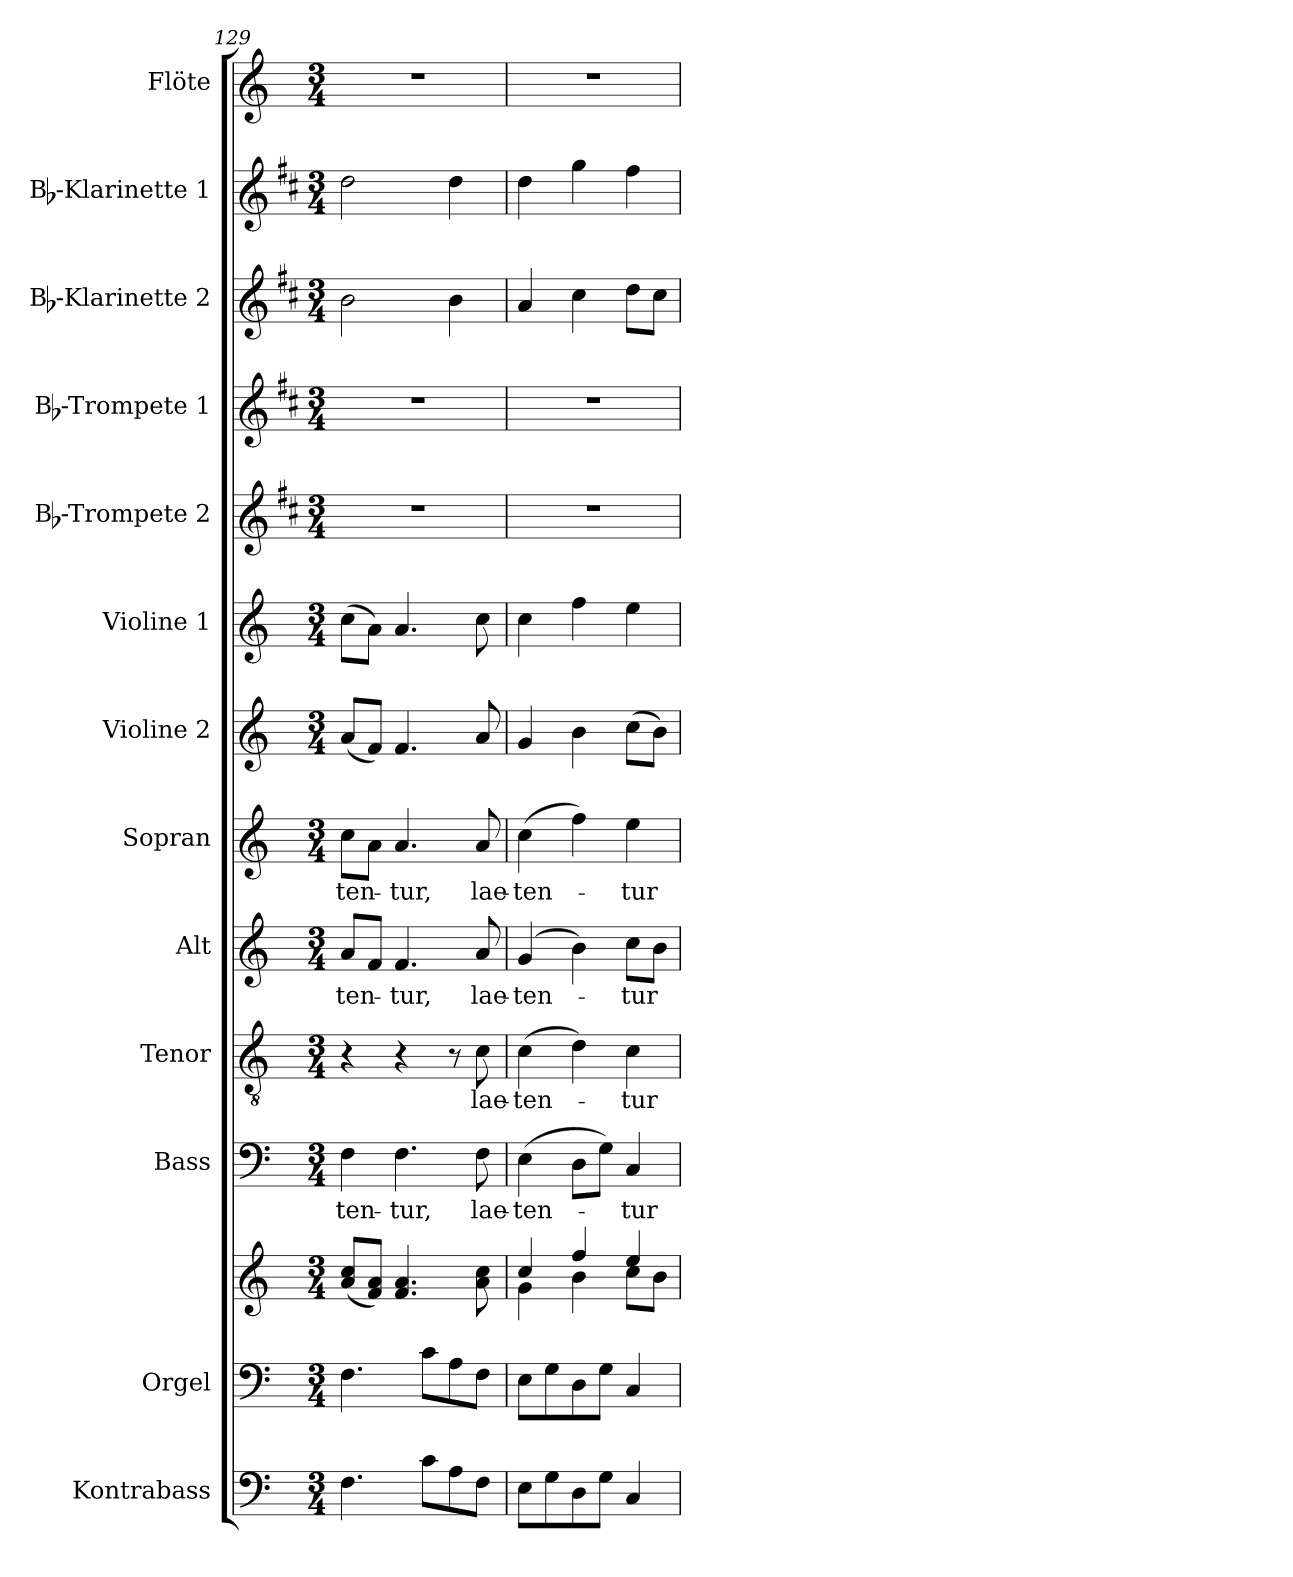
**kern	**kern	**kern	**kern	**text	**kern	**text	**kern	**text	**kern	**text	**kern	**kern	**kern	**kern	**kern	**kern	**kern
*part13	*part12	*part12	*part11	*part11	*part10	*part10	*part9	*part9	*part8	*part8	*part7	*part6	*part5	*part4	*part3	*part2	*part1
*staff14	*staff13	*staff12	*staff11	*staff11	*staff10	*staff10	*staff9	*staff9	*staff8	*staff8	*staff7	*staff6	*staff5	*staff4	*staff3	*staff2	*staff1
*I"Kontrabass	*I"Orgel	*	*I"Bass	*	*I"Tenor	*	*I"Alt	*	*I"Sopran	*	*I"Violine 2	*I"Violine 1	*I"Bb-Trompete 2	*I"Bb-Trompete 1	*I"Bb-Klarinette 2	*I"Bb-Klarinette 1	*I"Flöte
*I'Kb.	*I'Org.	*	*I'B.	*	*I'T.	*	*I'A.	*	*I'S.	*	*I'Vl. 2	*I'Vl. 1	*I'Bb Trp. 2	*I'Bb Trp. 1	*I'Bb Kl. 2	*I'Bb Kl. 1	*I'Fl.
*clefF4	*clefF4	*clefG2	*clefF4	*	*clefGv2	*	*clefG2	*	*clefG2	*	*clefG2	*clefG2	*clefG2	*clefG2	*clefG2	*clefG2	*clefG2
*ITrd7c12	*	*	*	*	*	*	*	*	*	*	*	*	*ITrd1c2	*ITrd1c2	*ITrd1c2	*ITrd1c2	*
*k[]	*k[]	*k[]	*k[]	*	*k[]	*	*k[]	*	*k[]	*	*k[]	*k[]	*k[]	*k[]	*k[]	*k[]	*k[]
*C:	*C:	*C:	*C:	*	*C:	*	*C:	*	*C:	*	*C:	*C:	*C:	*C:	*C:	*C:	*C:
*M3/4	*M3/4	*M3/4	*M3/4	*	*M3/4	*	*M3/4	*	*M3/4	*	*M3/4	*M3/4	*M3/4	*M3/4	*M3/4	*M3/4	*M3/4
=129	=129	=129	=129	=129	=129	=129	=129	=129	=129	=129	=129	=129	=129	=129	=129	=129	=129
!	!	!	!	!LO:LY:b	!	!	!	!LO:LY:b	!	!LO:LY:b	!	!	!	!	!	!	!
4.FF\	4.F\	(<8a/ 8cc/L	4F\	-ten-	4r	.	8a/L	-ten-	8cc\L	-ten-	(<8a/L	(>8cc\L	2.r	2.r	2a\	2cc\	2.r
.	.	8f/ 8a/J)	.	.	.	.	8f/J	.	8a\J	.	8f/J)	8a\J)	.	.	.	.	.
!	!	!	!	!LO:LY:b	!	!	!	!LO:LY:b	!	!LO:LY:b	!	!	!	!	!	!	!
.	.	4.f/ 4.a/	4.F\	-tur,	4r	.	4.f/	-tur,	4.a/	-tur,	4.f/	4.a/	.	.	.	.	.
8C\L	8c\L	.	.	.	.	.	.	.	.	.	.	.	.	.	.	.	.
8AA\	8A\	.	.	.	8r	.	.	.	.	.	.	.	.	.	4a\	4cc\	.
!	!	!	!	!LO:LY:b	!	!LO:LY:b	!	!LO:LY:b	!	!LO:LY:b	!	!	!	!	!	!	!
8FF\J	8F\J	8a\ 8cc\	8F\	lae-	8c\	lae-	8a/	lae-	8a/	lae-	8a/	8cc\	.	.	.	.	.
!!LO:PB:g=z
=130	=130	=130	=130	=130	=130	=130	=130	=130	=130	=130	=130	=130	=130	=130	=130	=130	=130
*	*	*^	*	*	*	*	*	*	*	*	*	*	*	*	*	*	*
!	!	!	!	!	!LO:LY:b	!	!LO:LY:b	!	!LO:LY:b	!	!LO:LY:b	!	!	!	!	!	!	!
8EE\L	8E\L	4cc/	4g\	(>4E\	-ten-	(>4c\	-ten-	(4g/	-ten-	(>4cc\	-ten-	4g/	4cc\	2.r	2.r	4g/	4cc\	2.r
8GG\	8G\	.	.	.	.	.	.	.	.	.	.	.	.	.	.	.	.	.
8DD\	8D\	4ff/	4b\	8D\L	.	4d\)	.	4b\)	.	4ff\)	.	4b\	4ff\	.	.	4b\	4ff\	.
8GG\J	8G\J	.	.	8G\J)	.	.	.	.	.	.	.	.	.	.	.	.	.	.
!	!	!	!	!	!LO:LY:b	!	!LO:LY:b	!	!LO:LY:b	!	!LO:LY:b	!	!	!	!	!	!	!
4CC/	4C/	4ee/	8cc\L	4C/	-tur	4c\	-tur	8cc\L	-tur	4ee\	-tur	(>8cc\L	4ee\	.	.	8cc\L	4ee\	.
.	.	.	8b\J	.	.	.	.	8b\J	.	.	.	8b\J)	.	.	.	8b\J	.	.
*	*	*v	*v	*	*	*	*	*	*	*	*	*	*	*	*	*	*	*
=	=	=	=	=	=	=	=	=	=	=	=	=	=	=	=	=	=
*-	*-	*-	*-	*-	*-	*-	*-	*-	*-	*-	*-	*-	*-	*-	*-	*-	*-
